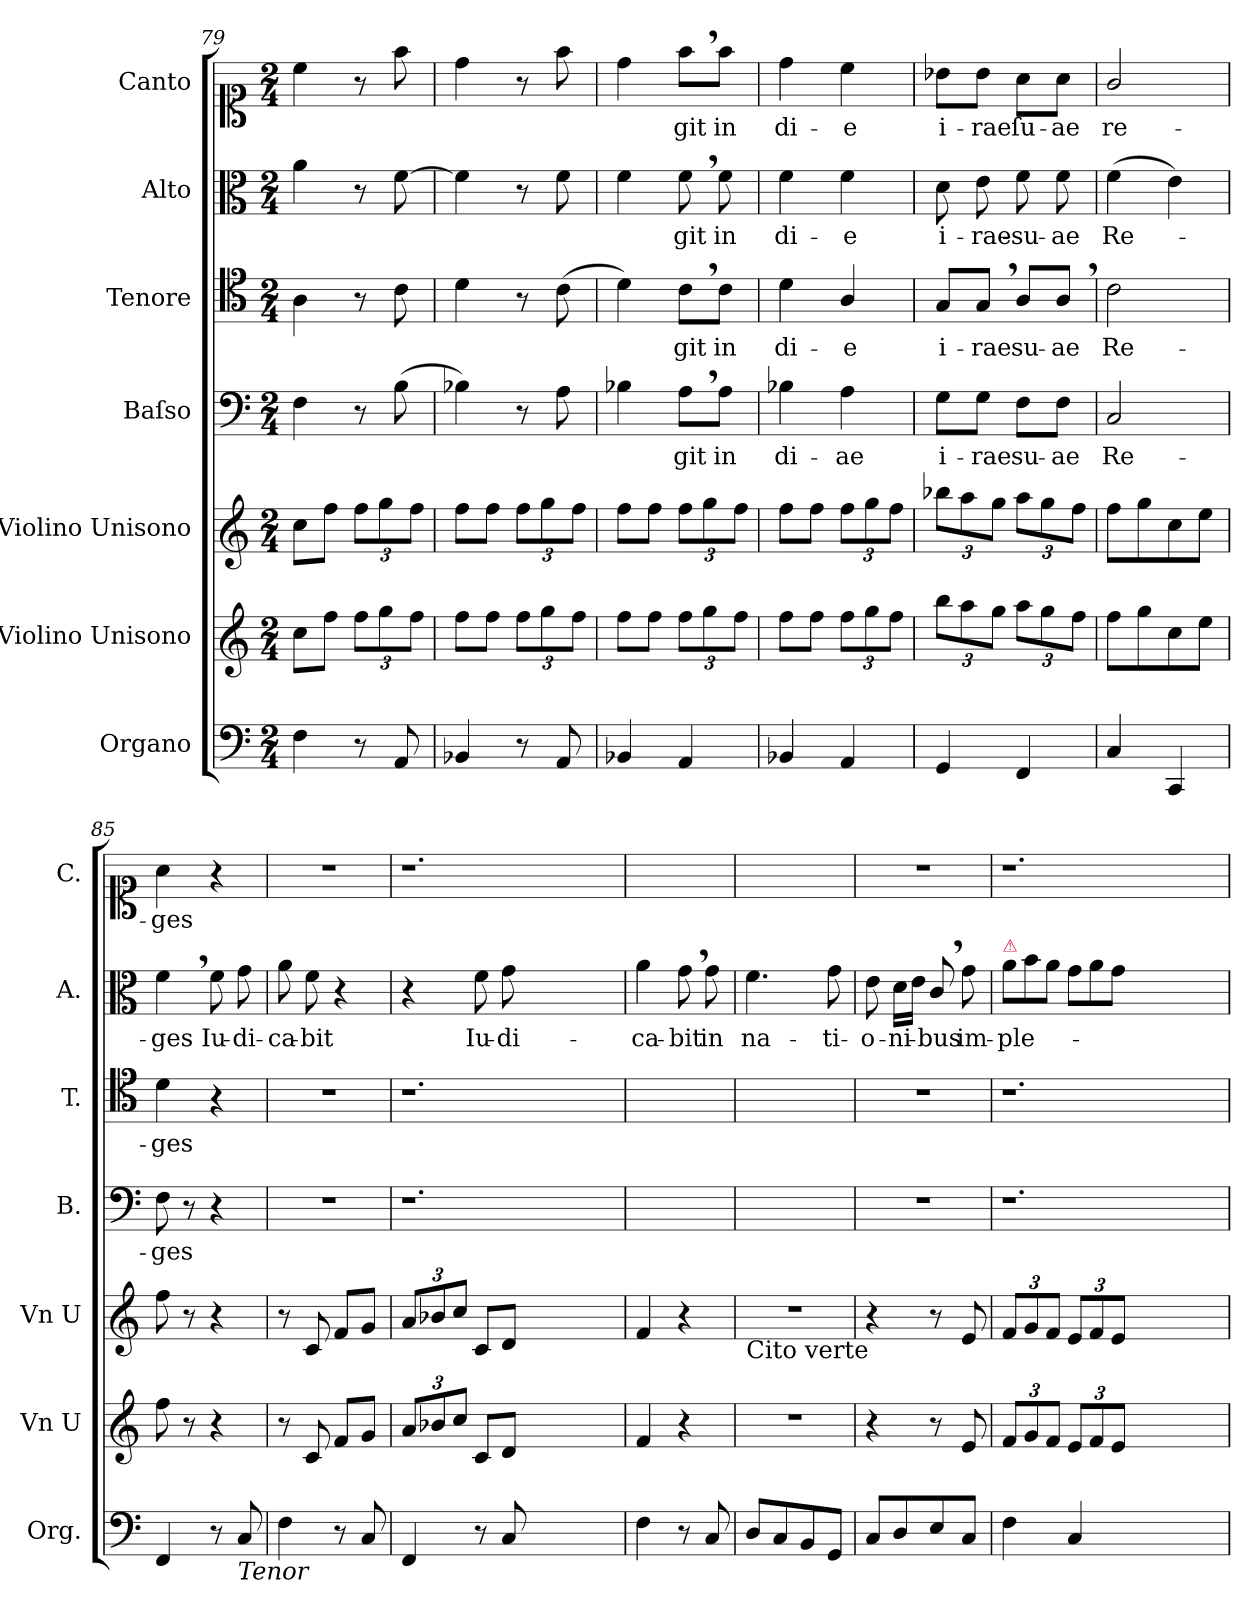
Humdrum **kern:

**kern	**kern	**kern	**kern	**text	**kern	**text	**kern	**text	**kern	**text
*part7	*part6	*part5	*part4	*part4	*part3	*part3	*part2	*part2	*part1	*part1
*staff7	*staff6	*staff5	*staff4	*staff4	*staff3	*staff3	*staff2	*staff2	*staff1	*staff1
*I"Organo	*I"Violino Unisono	*I"Violino Unisono	*I"Baſso	*	*I"Tenore	*	*I"Alto	*	*I"Canto	*
*I'Org.	*I'Vn U	*I'Vn U	*I'B.	*	*I'T.	*	*I'A.	*	*I'C.	*
*clefF4	*clefG2	*clefG2	*clefF4	*	*clefC4	*	*clefC3	*	*clefC1	*
*k[]	*k[]	*k[]	*k[]	*	*k[]	*	*k[]	*	*k[]	*
*M2/4	*M2/4	*M2/4	*M2/4	*	*M2/4	*	*M2/4	*	*M2/4	*
=79	=79	=79	=79	=79	=79	=79	=79	=79	=79	=79
4F\	8cc\L	8cc\L	4F\	.	4A\	.	4a\	.	4cc\	.
.	8ff\J	8ff\J	.	.	.	.	.	.	.	.
8r	12ff\L	12ff\L	8r	.	8r	.	8r	.	8r	.
.	12gg\	12gg\	.	.	.	.	.	.	.	.
8AA/	.	.	(8B\	.	8c\	.	[8f\	.	8ff\	.
.	12ff\J	12ff\J	.	.	.	.	.	.	.	.
=80	=80	=80	=80	=80	=80	=80	=80	=80	=80	=80
4BB-X/	8ff\L	8ff\L	4B-X\)	.	4d\	.	4f\]	.	4dd\	.
.	8ff\J	8ff\J	.	.	.	.	.	.	.	.
8r	12ff\L	12ff\L	8r	.	8r	.	8r	.	8r	.
.	12gg\	12gg\	.	.	.	.	.	.	.	.
8AA/	.	.	8A\	.	(8c\	.	8f\	.	8ff\	.
.	12ff\J	12ff\J	.	.	.	.	.	.	.	.
=81	=81	=81	=81	=81	=81	=81	=81	=81	=81	=81
4BB-X/	8ff\L	8ff\L	4B-X\	.	4d\)	.	4f\	.	4dd\	.
.	8ff\J	8ff\J	.	.	.	.	.	.	.	.
4AA/	12ff\L	12ff\L	8A,\L	-git	8c,\L	-git	8f,\	-git	8ff,\L	-git
.	12gg\	12gg\	.	.	.	.	.	.	.	.
.	.	.	8A\J	in	8c\J	in	8f\	in	8ff\J	in
.	12ff\J	12ff\J	.	.	.	.	.	.	.	.
=82	=82	=82	=82	=82	=82	=82	=82	=82	=82	=82
4BB-X/	8ff\L	8ff\L	4B-X\	di-	4d\	di-	4f\	di-	4dd\	di-
.	8ff\J	8ff\J	.	.	.	.	.	.	.	.
4AA/	12ff\L	12ff\L	4A\	-ae	4A/	-e	4f\	-e	4cc\	-e
.	12gg\	12gg\	.	.	.	.	.	.	.	.
.	12ff\J	12ff\J	.	.	.	.	.	.	.	.
=83	=83	=83	=83	=83	=83	=83	=83	=83	=83	=83
4GG/	12bb\L	12bb-X\L	8G\L	i-	8G/L	i-	8d\	i-	8b-X\L	i-
.	12aa\	12aa\	.	.	.	.	.	.	.	.
.	.	.	8G\J	-rae	8G,/J	-rae	8e\	-rae-	8b-\J	-rae
.	12gg\J	12gg\J	.	.	.	.	.	.	.	.
4FF/	12aa\L	12aa\L	8F\L	su-	8A/L	su-	8f\	-su-	8a\L	ſu-
.	12gg\	12gg\	.	.	.	.	.	.	.	.
.	.	.	8F\J	-ae	8A,/J	-ae	8f\	-ae	8a\J	-ae
.	12ff\J	12ff\J	.	.	.	.	.	.	.	.
=84	=84	=84	=84	=84	=84	=84	=84	=84	=84	=84
4C/	8ff\L	8ff\L	2C/	Re-	2c\	Re-	(4f\	Re-	2g/	re-
.	8gg\	8gg\	.	.	.	.	.	.	.	.
4CC/	8cc\	8cc\	.	.	.	.	4e\)	.	.	.
.	8ee\J	8ee\J	.	.	.	.	.	.	.	.
=85	=85	=85	=85	=85	=85	=85	=85	=85	=85	=85
4FF/	8ff\	8ff\	8F\	-ges	4d\	-ges	4f,\	-ges	4a\	-ges
.	8r	8r	8r	.	.	.	.	.	.	.
8r	4r	4r	4r	.	4r	.	8f\	Iu-	4r	.
!LO:TX:b:i:t=Tenor	!	!	!	!	!	!	!	!	!	!
8C/	.	.	.	.	.	.	8g\	-di-	.	.
=86	=86	=86	=86	=86	=86	=86	=86	=86	=86	=86
4F\	8r	8r	2r	.	2r	.	8a\	-ca-	2r	.
.	8c/	8c/	.	.	.	.	8f\	-bit	.	.
8r	8f/L	8f/L	.	.	.	.	4r	.	.	.
8C/	8g/J	8g/J	.	.	.	.	.	.	.	.
=87	=87	=87	=87	=87	=87	=87	=87	=87	=87	=87
4FF/	12a/L	12a/L	1.r	.	1.r	.	4r	.	1.r	.
.	12b-X/	12b-X/	.	.	.	.	.	.	.	.
.	12cc/J	12cc/J	.	.	.	.	.	.	.	.
8r	8c/L	8c/L	.	.	.	.	8f\	Iu-	.	.
8C/	8d/J	8d/J	.	.	.	.	8g\	-di-	.	.
1ryy	1ryy	1ryy	.	.	.	.	1ryy	.	.	.
=88	=88	=88	=88	=88	=88	=88	=88	=88	=88	=88
4F\	4f/	4f/	2ryy	.	2ryy	.	4a\	-ca-	2ryy	.
8r	4r	4r	.	.	.	.	8g,\	-bit	.	.
8C/	.	.	.	.	.	.	8g\	in	.	.
=89	=89	=89	=89	=89	=89	=89	=89	=89	=89	=89
!	!	!LO:TX:b:t=Cito verte	!	!	!	!	!	!	!	!
8D/L	2r	2r	2ryy	.	2ryy	.	4.f\	na-	2ryy	.
8C/	.	.	.	.	.	.	.	.	.	.
8BB/	.	.	.	.	.	.	.	.	.	.
8GG/J	.	.	.	.	.	.	8g\	-ti-	.	.
=90	=90	=90	=90	=90	=90	=90	=90	=90	=90	=90
8C/L	4r	4r	2r	.	2r	.	8e\	-o-	2r	.
8D/	.	.	.	.	.	.	16d\LL	-ni-	.	.
.	.	.	.	.	.	.	16e\JJ	.	.	.
8E/	8r	8r	.	.	.	.	8c,/	-bus	.	.
8C/J	8e/	8e/	.	.	.	.	8g\	im-	.	.
=91	=91	=91	=91	=91	=91	=91	=91	=91	=91	=91
*	*	*	*	*	*	*	*Xtuplet	*	*	*
!	!	!	!	!	!	!	!LO:TX:a:color=crimson:t=⚠	!	!	!
4F\	12f/L	12f/L	1.r	.	1.r	.	12a\L	-ple-	1.r	.
.	12g/	12g/	.	.	.	.	12b\	.	.	.
.	12f/J	12f/J	.	.	.	.	12a\J	.	.	.
4C/	12e/L	12e/L	.	.	.	.	12g\L	.	.	.
.	12f/	12f/	.	.	.	.	12a\	.	.	.
.	12e/J	12e/J	.	.	.	.	12g\J	.	.	.
1ryy	1ryy	1ryy	.	.	.	.	1ryy	.	.	.
=	=	=	=	=	=	=	=	=	=	=
*-	*-	*-	*-	*-	*-	*-	*-	*-	*-	*-
